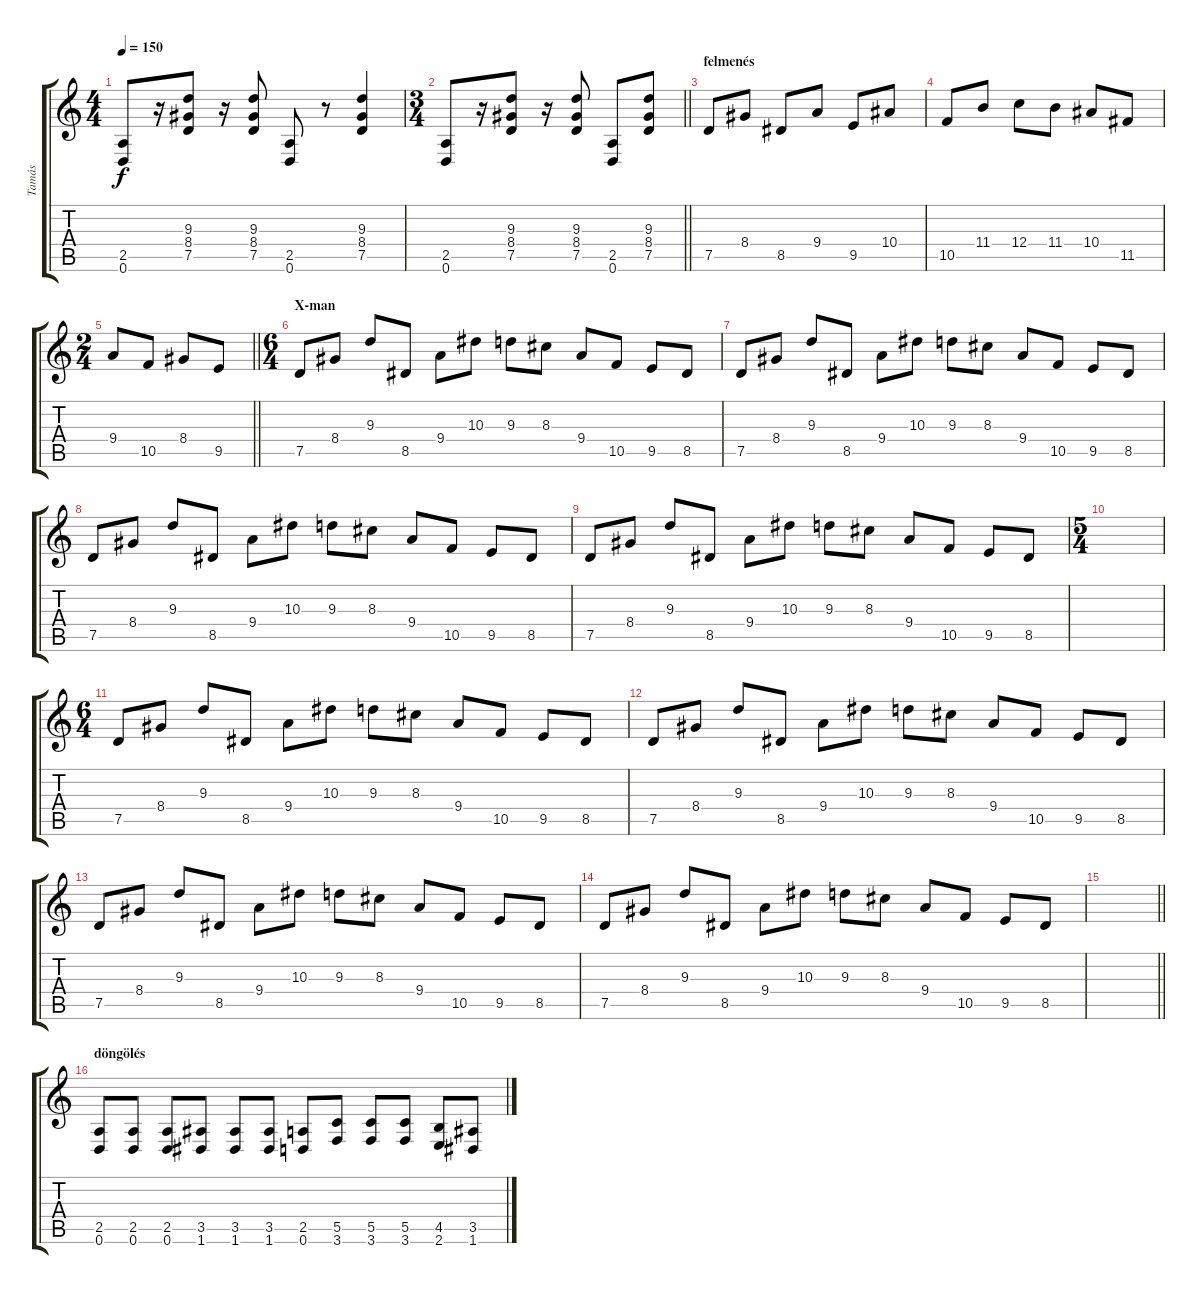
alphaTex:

\track ("Tamás" "Tamás") {instrument overdrivenguitar}
\staff {score tabs}
\tuning (D4 A3 F3 C3 G2 D2) {hide}
\ts (4 4)
\tempo 150
\clef g2
\ks c
(2.5 0.6).8{dy f} r.16 (9.3 8.4 7.5).8 r.16 (9.3 8.4 7.5).8 (2.5 0.6).8 r.8 (9.3 8.4 7.5).4 |
\ts (3 4)
\barLineRight lightlight
(2.5 0.6).8 r.16 (9.3 8.4 7.5).8 r.16 (9.3 8.4 7.5).8 (2.5 0.6).8 (9.3 8.4 7.5).8 |
\section ("" "felmenés")
7.5.8 8.4.8 8.5.8 9.4.8 9.5.8 10.4.8 |
10.5.8 11.4.8 12.4.8 11.4.8 10.4.8 11.5.8 |
\ts (2 4)
\barLineRight lightlight
9.4.8 10.5.8 8.4.8 9.5.8 |
\ts (6 4)
\section ("" "X-man")
7.5.8 8.4.8 9.3.8 8.5.8 9.4.8 10.3.8 9.3.8 8.3.8 9.4.8 10.5.8 9.5.8 8.5.8 |
7.5.8 8.4.8 9.3.8 8.5.8 9.4.8 10.3.8 9.3.8 8.3.8 9.4.8 10.5.8 9.5.8 8.5.8 |
7.5.8 8.4.8 9.3.8 8.5.8 9.4.8 10.3.8 9.3.8 8.3.8 9.4.8 10.5.8 9.5.8 8.5.8 |
7.5.8 8.4.8 9.3.8 8.5.8 9.4.8 10.3.8 9.3.8 8.3.8 9.4.8 10.5.8 9.5.8 8.5.8 |
\ts (5 4)
|
\ts (6 4)
7.5.8 8.4.8 9.3.8 8.5.8 9.4.8 10.3.8 9.3.8 8.3.8 9.4.8 10.5.8 9.5.8 8.5.8 |
7.5.8 8.4.8 9.3.8 8.5.8 9.4.8 10.3.8 9.3.8 8.3.8 9.4.8 10.5.8 9.5.8 8.5.8 |
7.5.8 8.4.8 9.3.8 8.5.8 9.4.8 10.3.8 9.3.8 8.3.8 9.4.8 10.5.8 9.5.8 8.5.8 |
7.5.8 8.4.8 9.3.8 8.5.8 9.4.8 10.3.8 9.3.8 8.3.8 9.4.8 10.5.8 9.5.8 8.5.8 |
\barLineRight lightlight
|
\section ("" "döngölés")
(2.5 0.6).8 (2.5 0.6).8 (2.5 0.6).8 (3.5 1.6).8 (3.5 1.6).8 (3.5 1.6).8 (2.5 0.6).8 (5.5 3.6).8 (5.5 3.6).8 (5.5 3.6).8 (4.5 2.6).8 (3.5 1.6).8
